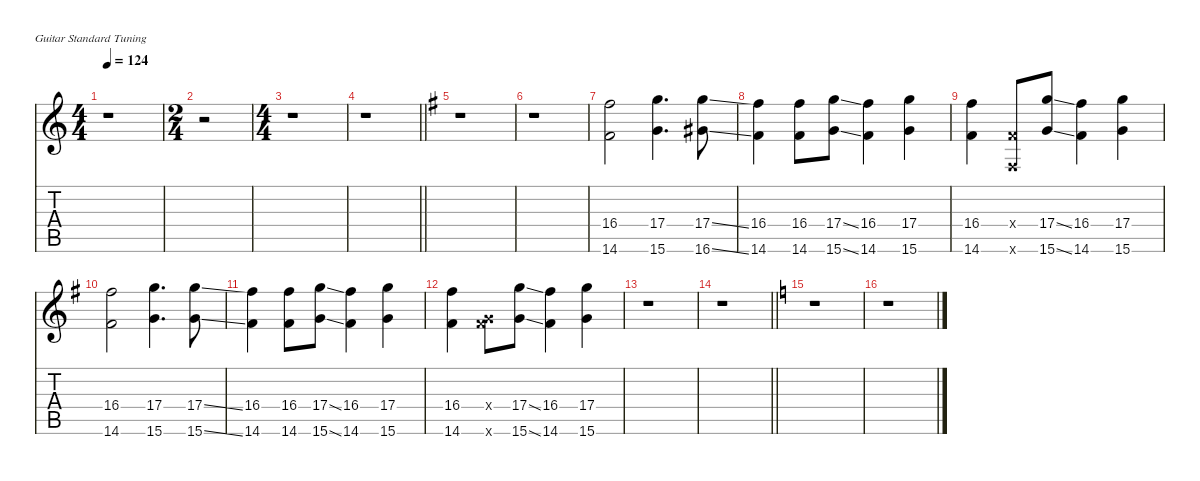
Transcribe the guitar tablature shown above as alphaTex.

\defaultSystemsLayout 4
\hideDynamics
\bracketExtendMode nobrackets
\singleTrackTrackNamePolicy hidden
\multiTrackTrackNamePolicy hidden
\otherSystemsTrackNameOrientation horizontal
\track ("Additional Gtr" "od.guit.") {instrument overdrivenguitar}
\staff {score tabs}
\tuning (E4 B3 G3 D3 A2 E2)
\ts (4 4)
\tempo 124
\clef g2
\ks c
r.1{dy f beam Down} |
\ts (2 4)
\beaming (8 2 2)
r.2{beam Down} |
\ts (4 4)
\beaming (8 2 2 2 2)
r.1{beam Down} |
\barLineRight lightlight
r.1{beam Down} |
\ks g
r.1{beam Down} |
r.1{beam Down} |
(16.4{acc #} 14.6{acc #}).2{beam Down} (17.4{acc forcenatural} 15.6{acc forcenatural}).4{d beam Down} (17.4{ss acc forcenatural} 16.6{ss acc #}).8{beam Down} |
(16.4{acc #} 14.6{acc #}).4{beam Down} (16.4{acc #} 14.6{acc #}).8{beam Down} (17.4{ss acc forcenatural} 15.6{ss acc forcenatural}).8{beam Down} (16.4{acc #} 14.6{acc #}).4{beam Down} (17.4{acc forcenatural} 15.6{acc forcenatural}).4{beam Down} |
(16.4{acc #} 14.6{acc #}).4{beam Down} (4.4{x acc #} 2.6{x acc #}).8{beam Up} (17.4{ss acc forcenatural} 15.6{ss acc forcenatural}).8{beam Up} (16.4{acc #} 14.6{acc #}).4{beam Down} (17.4{acc forcenatural} 15.6{acc forcenatural}).4{beam Down} |
(16.4{acc #} 14.6{acc #}).2{beam Down} (17.4{acc forcenatural} 15.6{acc forcenatural}).4{d beam Down} (17.4{ss acc forcenatural} 15.6{ss acc forcenatural}).8{beam Down} |
(16.4{acc #} 14.6{acc #}).4{beam Down} (16.4{acc #} 14.6{acc #}).8{beam Down} (17.4{ss acc forcenatural} 15.6{ss acc forcenatural}).8{beam Down} (16.4{acc #} 14.6{acc #}).4{beam Down} (17.4{acc forcenatural} 15.6{acc forcenatural}).4{beam Down} |
(16.4{acc #} 14.6{acc #}).4{beam Down} (4.4{x acc #} 15.6{x acc forcenatural}).8{beam Down} (17.4{ss acc forcenatural} 15.6{ss acc forcenatural}).8{beam Down} (16.4{acc #} 14.6{acc #}).4{beam Down} (17.4{acc forcenatural} 15.6{acc forcenatural}).4{beam Down} |
r.1{beam Down} |
\barLineRight lightlight
r.1{beam Down} |
\ks c
r.1{beam Down} |
r.1{beam Down}
